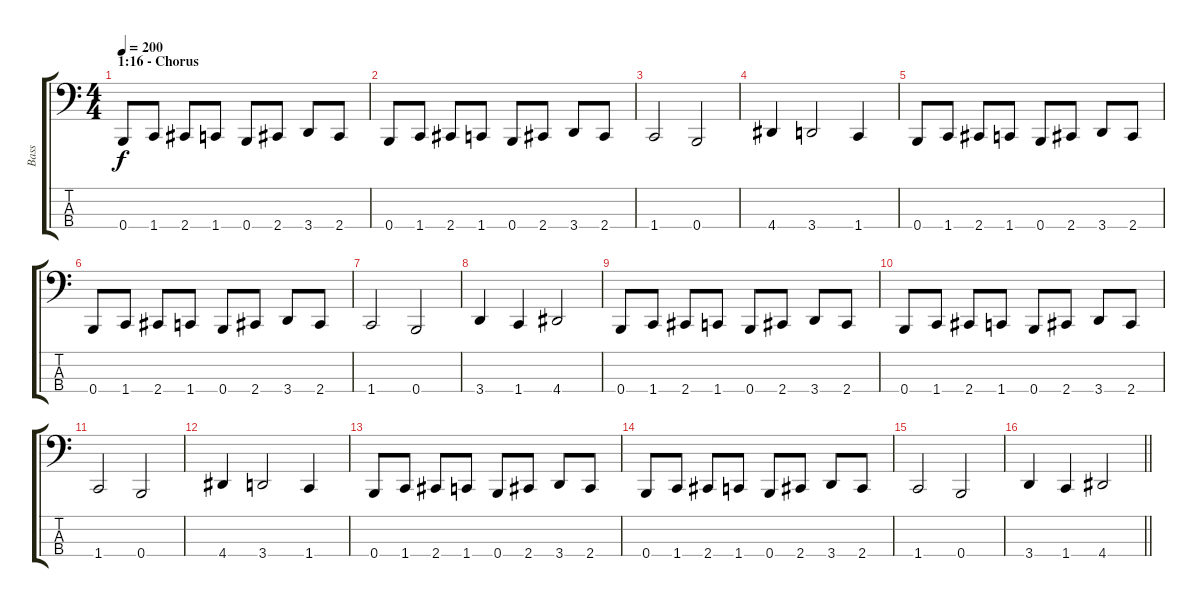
\track ("Bass" "Bass") {instrument electricbasspick}
\staff {score tabs}
\tuning (D2 A1 E1 B0) {hide}
\ts (4 4)
\section ("" "1:16 - Chorus")
\tempo 200
\clef f4
\ks c
0.4.8{dy f} 1.4.8 2.4.8 1.4.8 0.4.8 2.4.8 3.4.8 2.4.8 |
0.4.8 1.4.8 2.4.8 1.4.8 0.4.8 2.4.8 3.4.8 2.4.8 |
1.4.2 0.4.2 |
4.4.4 3.4.2 1.4.4 |
0.4.8 1.4.8 2.4.8 1.4.8 0.4.8 2.4.8 3.4.8 2.4.8 |
0.4.8 1.4.8 2.4.8 1.4.8 0.4.8 2.4.8 3.4.8 2.4.8 |
1.4.2 0.4.2 |
3.4.4 1.4.4 4.4.2 |
0.4.8 1.4.8 2.4.8 1.4.8 0.4.8 2.4.8 3.4.8 2.4.8 |
0.4.8 1.4.8 2.4.8 1.4.8 0.4.8 2.4.8 3.4.8 2.4.8 |
1.4.2 0.4.2 |
4.4.4 3.4.2 1.4.4 |
0.4.8 1.4.8 2.4.8 1.4.8 0.4.8 2.4.8 3.4.8 2.4.8 |
0.4.8 1.4.8 2.4.8 1.4.8 0.4.8 2.4.8 3.4.8 2.4.8 |
1.4.2 0.4.2 |
\barLineRight lightlight
3.4.4 1.4.4 4.4.2
